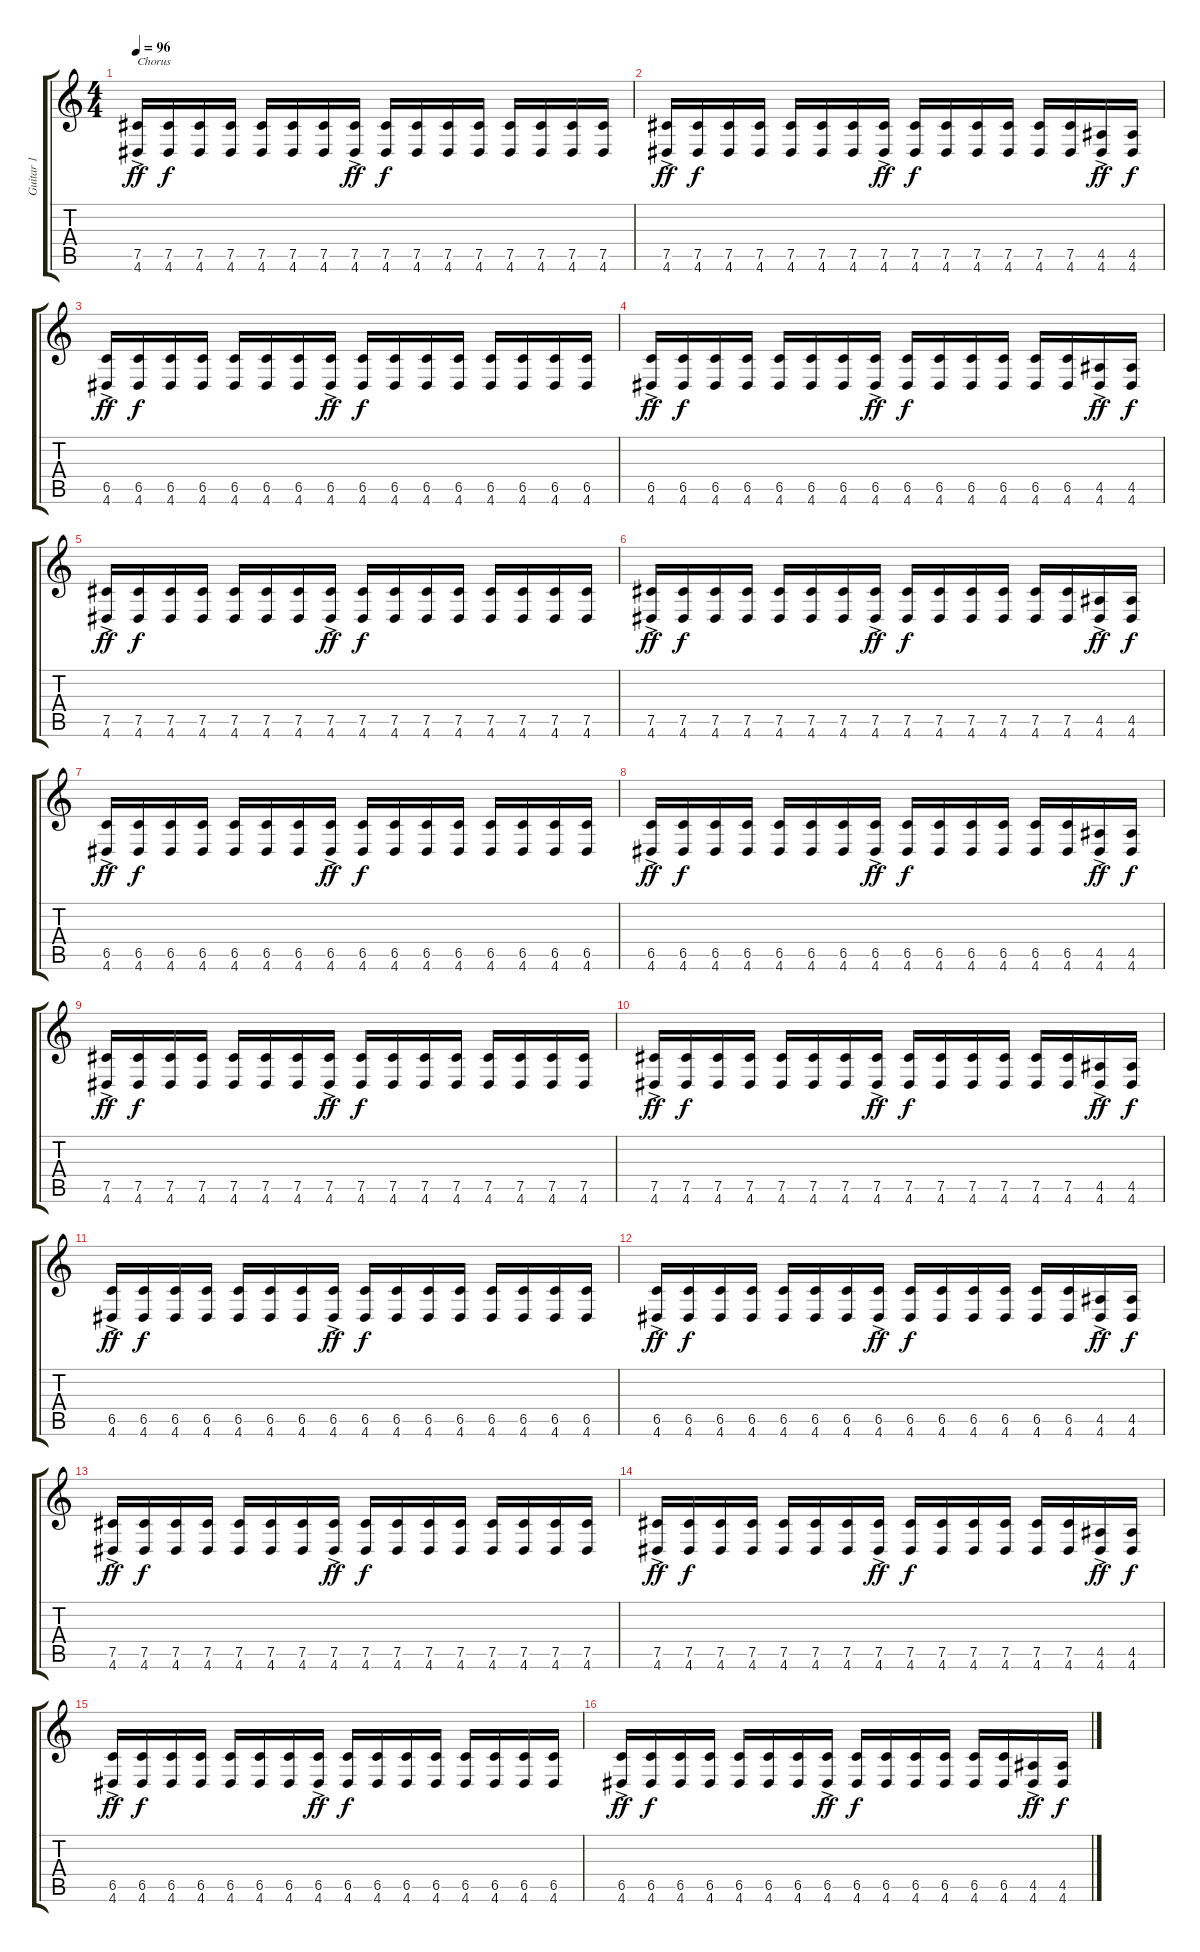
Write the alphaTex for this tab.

\track ("Guitar 1" "Guitar 1") {instrument distortionguitar}
\staff {score tabs}
\tuning (Db4 Ab3 E3 B2 Gb2 B1) {hide}
\ts (4 4)
\tempo 96
\clef g2
\ks c
(7.5{ac} 4.6{ac}).16{txt "Chorus" dy ff} (7.5 4.6).16{dy f} (7.5 4.6).16 (7.5 4.6).16 (7.5 4.6).16 (7.5 4.6).16 (7.5 4.6).16 (7.5{ac} 4.6{ac}).16{dy ff} (7.5 4.6).16{dy f} (7.5 4.6).16 (7.5 4.6).16 (7.5 4.6).16 (7.5 4.6).16 (7.5 4.6).16 (7.5 4.6).16 (7.5 4.6).16 |
(7.5{ac} 4.6{ac}).16{dy ff} (7.5 4.6).16{dy f} (7.5 4.6).16 (7.5 4.6).16 (7.5 4.6).16 (7.5 4.6).16 (7.5 4.6).16 (7.5{ac} 4.6{ac}).16{dy ff} (7.5 4.6).16{dy f} (7.5 4.6).16 (7.5 4.6).16 (7.5 4.6).16 (7.5 4.6).16 (7.5 4.6).16 (4.5{ac} 4.6{ac}).16{dy ff} (4.5 4.6).16{dy f} |
(6.5{ac} 4.6{ac}).16{dy ff} (6.5 4.6).16{dy f} (6.5 4.6).16 (6.5 4.6).16 (6.5 4.6).16 (6.5 4.6).16 (6.5 4.6).16 (6.5{ac} 4.6{ac}).16{dy ff} (6.5 4.6).16{dy f} (6.5 4.6).16 (6.5 4.6).16 (6.5 4.6).16 (6.5 4.6).16 (6.5 4.6).16 (6.5 4.6).16 (6.5 4.6).16 |
(6.5{ac} 4.6{ac}).16{dy ff} (6.5 4.6).16{dy f} (6.5 4.6).16 (6.5 4.6).16 (6.5 4.6).16 (6.5 4.6).16 (6.5 4.6).16 (6.5{ac} 4.6{ac}).16{dy ff} (6.5 4.6).16{dy f} (6.5 4.6).16 (6.5 4.6).16 (6.5 4.6).16 (6.5 4.6).16 (6.5 4.6).16 (4.5{ac} 4.6{ac}).16{dy ff} (4.5 4.6).16{dy f} |
(7.5{ac} 4.6{ac}).16{dy ff} (7.5 4.6).16{dy f} (7.5 4.6).16 (7.5 4.6).16 (7.5 4.6).16 (7.5 4.6).16 (7.5 4.6).16 (7.5{ac} 4.6{ac}).16{dy ff} (7.5 4.6).16{dy f} (7.5 4.6).16 (7.5 4.6).16 (7.5 4.6).16 (7.5 4.6).16 (7.5 4.6).16 (7.5 4.6).16 (7.5 4.6).16 |
(7.5{ac} 4.6{ac}).16{dy ff} (7.5 4.6).16{dy f} (7.5 4.6).16 (7.5 4.6).16 (7.5 4.6).16 (7.5 4.6).16 (7.5 4.6).16 (7.5{ac} 4.6{ac}).16{dy ff} (7.5 4.6).16{dy f} (7.5 4.6).16 (7.5 4.6).16 (7.5 4.6).16 (7.5 4.6).16 (7.5 4.6).16 (4.5{ac} 4.6{ac}).16{dy ff} (4.5 4.6).16{dy f} |
(6.5{ac} 4.6{ac}).16{dy ff} (6.5 4.6).16{dy f} (6.5 4.6).16 (6.5 4.6).16 (6.5 4.6).16 (6.5 4.6).16 (6.5 4.6).16 (6.5{ac} 4.6{ac}).16{dy ff} (6.5 4.6).16{dy f} (6.5 4.6).16 (6.5 4.6).16 (6.5 4.6).16 (6.5 4.6).16 (6.5 4.6).16 (6.5 4.6).16 (6.5 4.6).16 |
(6.5{ac} 4.6{ac}).16{dy ff} (6.5 4.6).16{dy f} (6.5 4.6).16 (6.5 4.6).16 (6.5 4.6).16 (6.5 4.6).16 (6.5 4.6).16 (6.5{ac} 4.6{ac}).16{dy ff} (6.5 4.6).16{dy f} (6.5 4.6).16 (6.5 4.6).16 (6.5 4.6).16 (6.5 4.6).16 (6.5 4.6).16 (4.5{ac} 4.6{ac}).16{dy ff} (4.5 4.6).16{dy f} |
(7.5{ac} 4.6{ac}).16{dy ff} (7.5 4.6).16{dy f} (7.5 4.6).16 (7.5 4.6).16 (7.5 4.6).16 (7.5 4.6).16 (7.5 4.6).16 (7.5{ac} 4.6{ac}).16{dy ff} (7.5 4.6).16{dy f} (7.5 4.6).16 (7.5 4.6).16 (7.5 4.6).16 (7.5 4.6).16 (7.5 4.6).16 (7.5 4.6).16 (7.5 4.6).16 |
(7.5{ac} 4.6{ac}).16{dy ff} (7.5 4.6).16{dy f} (7.5 4.6).16 (7.5 4.6).16 (7.5 4.6).16 (7.5 4.6).16 (7.5 4.6).16 (7.5{ac} 4.6{ac}).16{dy ff} (7.5 4.6).16{dy f} (7.5 4.6).16 (7.5 4.6).16 (7.5 4.6).16 (7.5 4.6).16 (7.5 4.6).16 (4.5{ac} 4.6{ac}).16{dy ff} (4.5 4.6).16{dy f} |
(6.5{ac} 4.6{ac}).16{dy ff} (6.5 4.6).16{dy f} (6.5 4.6).16 (6.5 4.6).16 (6.5 4.6).16 (6.5 4.6).16 (6.5 4.6).16 (6.5{ac} 4.6{ac}).16{dy ff} (6.5 4.6).16{dy f} (6.5 4.6).16 (6.5 4.6).16 (6.5 4.6).16 (6.5 4.6).16 (6.5 4.6).16 (6.5 4.6).16 (6.5 4.6).16 |
(6.5{ac} 4.6{ac}).16{dy ff} (6.5 4.6).16{dy f} (6.5 4.6).16 (6.5 4.6).16 (6.5 4.6).16 (6.5 4.6).16 (6.5 4.6).16 (6.5{ac} 4.6{ac}).16{dy ff} (6.5 4.6).16{dy f} (6.5 4.6).16 (6.5 4.6).16 (6.5 4.6).16 (6.5 4.6).16 (6.5 4.6).16 (4.5{ac} 4.6{ac}).16{dy ff} (4.5 4.6).16{dy f} |
(7.5{ac} 4.6{ac}).16{dy ff} (7.5 4.6).16{dy f} (7.5 4.6).16 (7.5 4.6).16 (7.5 4.6).16 (7.5 4.6).16 (7.5 4.6).16 (7.5{ac} 4.6{ac}).16{dy ff} (7.5 4.6).16{dy f} (7.5 4.6).16 (7.5 4.6).16 (7.5 4.6).16 (7.5 4.6).16 (7.5 4.6).16 (7.5 4.6).16 (7.5 4.6).16 |
(7.5{ac} 4.6{ac}).16{dy ff} (7.5 4.6).16{dy f} (7.5 4.6).16 (7.5 4.6).16 (7.5 4.6).16 (7.5 4.6).16 (7.5 4.6).16 (7.5{ac} 4.6{ac}).16{dy ff} (7.5 4.6).16{dy f} (7.5 4.6).16 (7.5 4.6).16 (7.5 4.6).16 (7.5 4.6).16 (7.5 4.6).16 (4.5{ac} 4.6{ac}).16{dy ff} (4.5 4.6).16{dy f} |
(6.5{ac} 4.6{ac}).16{dy ff} (6.5 4.6).16{dy f} (6.5 4.6).16 (6.5 4.6).16 (6.5 4.6).16 (6.5 4.6).16 (6.5 4.6).16 (6.5{ac} 4.6{ac}).16{dy ff} (6.5 4.6).16{dy f} (6.5 4.6).16 (6.5 4.6).16 (6.5 4.6).16 (6.5 4.6).16 (6.5 4.6).16 (6.5 4.6).16 (6.5 4.6).16 |
(6.5{ac} 4.6{ac}).16{dy ff} (6.5 4.6).16{dy f} (6.5 4.6).16 (6.5 4.6).16 (6.5 4.6).16 (6.5 4.6).16 (6.5 4.6).16 (6.5{ac} 4.6{ac}).16{dy ff} (6.5 4.6).16{dy f} (6.5 4.6).16 (6.5 4.6).16 (6.5 4.6).16 (6.5 4.6).16 (6.5 4.6).16 (4.5{ac} 4.6{ac}).16{dy ff} (4.5 4.6).16{dy f}
